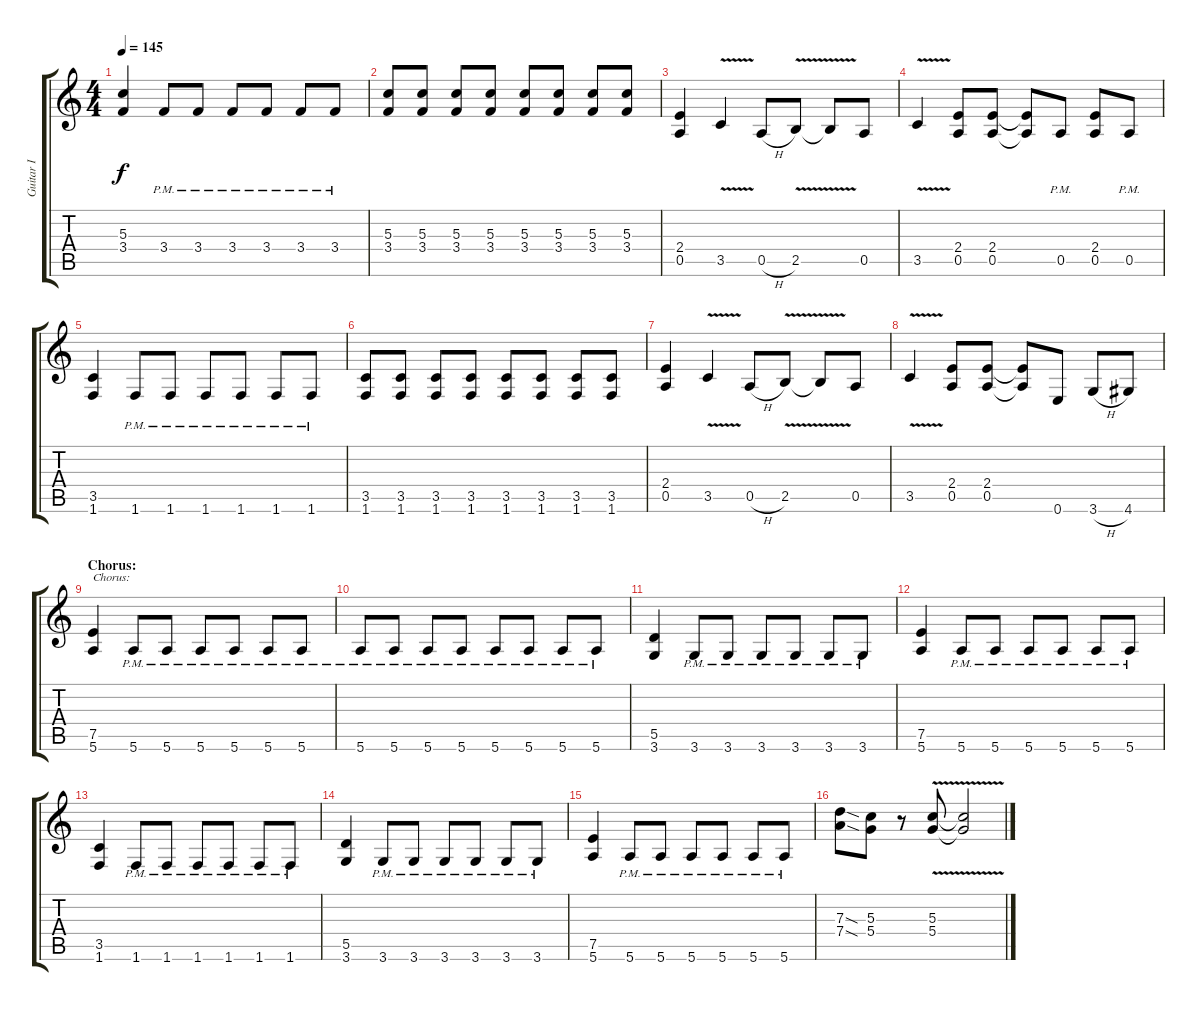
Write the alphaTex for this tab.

\track ("Guitar I" "Guitar I") {instrument distortionguitar}
\staff {score tabs}
\tuning (E4 B3 G3 D3 A2 E2) {hide}
\ts (4 4)
\tempo 145
\clef g2
\ks c
(5.3 3.4).4{dy f} 3.4{pm}.8 3.4{pm}.8 3.4{pm}.8 3.4{pm}.8 3.4{pm}.8 3.4{pm}.8 |
(5.3 3.4).8 (5.3 3.4).8 (5.3 3.4).8 (5.3 3.4).8 (5.3 3.4).8 (5.3 3.4).8 (5.3 3.4).8 (5.3 3.4).8 |
(2.4 0.5).4 3.5{v}.4 0.5{h}.8 2.5{v}.8 2.5{t}.8 0.5.8 |
3.5{v}.4 (2.4 0.5).8 (2.4 0.5).8 (2.4{t} 0.5{t}).8 0.5{pm}.8 (2.4 0.5).8 0.5{pm}.8 |
(3.5 1.6).4 1.6{pm}.8 1.6{pm}.8 1.6{pm}.8 1.6{pm}.8 1.6{pm}.8 1.6{pm}.8 |
(3.5 1.6).8 (3.5 1.6).8 (3.5 1.6).8 (3.5 1.6).8 (3.5 1.6).8 (3.5 1.6).8 (3.5 1.6).8 (3.5 1.6).8 |
(2.4 0.5).4 3.5{v}.4 0.5{h}.8 2.5{v}.8 2.5{t}.8 0.5.8 |
3.5{v}.4 (2.4 0.5).8 (2.4 0.5).8 (2.4{t} 0.5{t}).8 0.6.8 3.6{h}.8 4.6.8 |
\section ("" "Chorus:")
(7.5 5.6).4{txt "Chorus:"} 5.6{pm}.8 5.6{pm}.8 5.6{pm}.8 5.6{pm}.8 5.6{pm}.8 5.6{pm}.8 |
5.6{pm}.8 5.6{pm}.8 5.6{pm}.8 5.6{pm}.8 5.6{pm}.8 5.6{pm}.8 5.6{pm}.8 5.6{pm}.8 |
(5.5 3.6).4 3.6{pm}.8 3.6{pm}.8 3.6{pm}.8 3.6{pm}.8 3.6{pm}.8 3.6{pm}.8 |
(7.5 5.6).4 5.6{pm}.8 5.6{pm}.8 5.6{pm}.8 5.6{pm}.8 5.6{pm}.8 5.6{pm}.8 |
(3.5 1.6).4 1.6{pm}.8 1.6{pm}.8 1.6{pm}.8 1.6{pm}.8 1.6{pm}.8 1.6{pm}.8 |
(5.5 3.6).4 3.6{pm}.8 3.6{pm}.8 3.6{pm}.8 3.6{pm}.8 3.6{pm}.8 3.6{pm}.8 |
(7.5 5.6).4 5.6{pm}.8 5.6{pm}.8 5.6{pm}.8 5.6{pm}.8 5.6{pm}.8 5.6{pm}.8 |
(7.3{sod} 7.4{sod}).8 (5.3 5.4).8 r.8 (5.3{v} 5.4).8 (5.3{t} 5.4{t}).2
